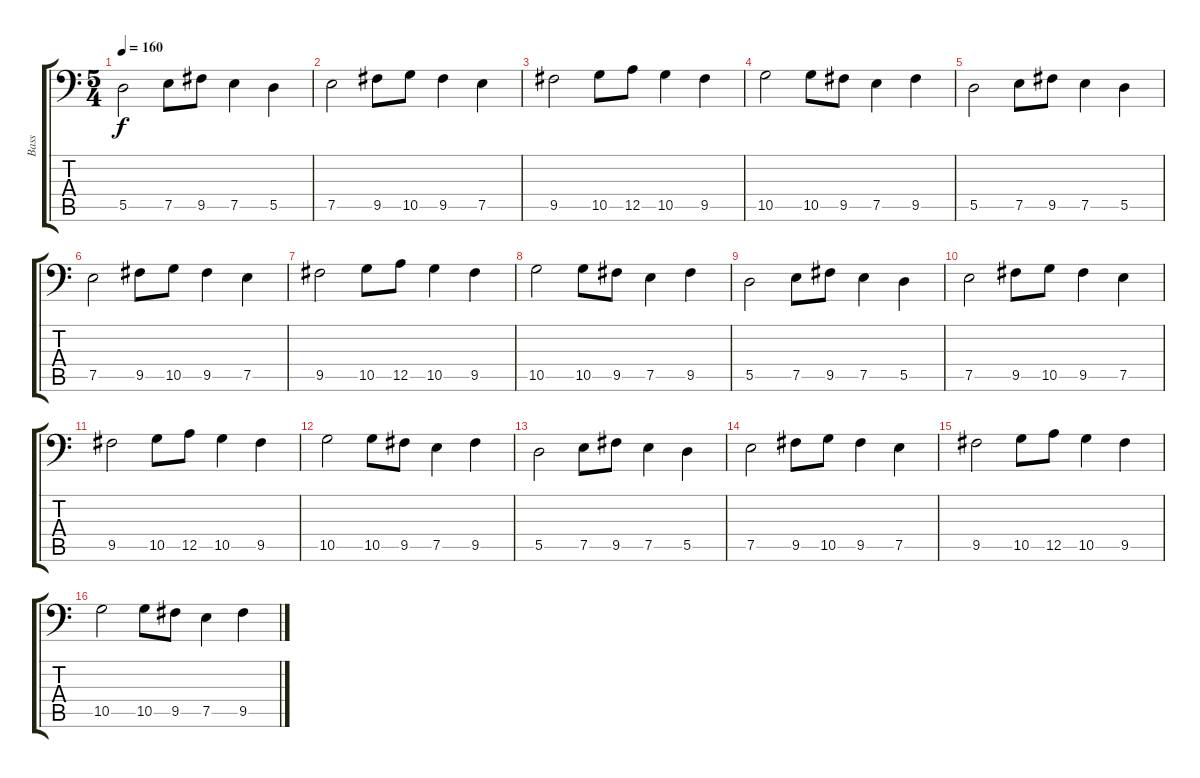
\track ("Bass" "Bass") {instrument electricbassfinger}
\staff {score tabs}
\tuning (E3 B2 G2 D2 A1 E1) {hide}
\ts (5 4)
\tempo 160
\clef f4
\ks c
5.5.2{dy f} 7.5.8 9.5.8 7.5.4 5.5.4 |
7.5.2 9.5.8 10.5.8 9.5.4 7.5.4 |
9.5.2 10.5.8 12.5.8 10.5.4 9.5.4 |
10.5.2 10.5.8 9.5.8 7.5.4 9.5.4 |
5.5.2 7.5.8 9.5.8 7.5.4 5.5.4 |
7.5.2 9.5.8 10.5.8 9.5.4 7.5.4 |
9.5.2 10.5.8 12.5.8 10.5.4 9.5.4 |
10.5.2 10.5.8 9.5.8 7.5.4 9.5.4 |
5.5.2 7.5.8 9.5.8 7.5.4 5.5.4 |
7.5.2 9.5.8 10.5.8 9.5.4 7.5.4 |
9.5.2 10.5.8 12.5.8 10.5.4 9.5.4 |
10.5.2 10.5.8 9.5.8 7.5.4 9.5.4 |
5.5.2 7.5.8 9.5.8 7.5.4 5.5.4 |
7.5.2 9.5.8 10.5.8 9.5.4 7.5.4 |
9.5.2 10.5.8 12.5.8 10.5.4 9.5.4 |
10.5.2 10.5.8 9.5.8 7.5.4 9.5.4
